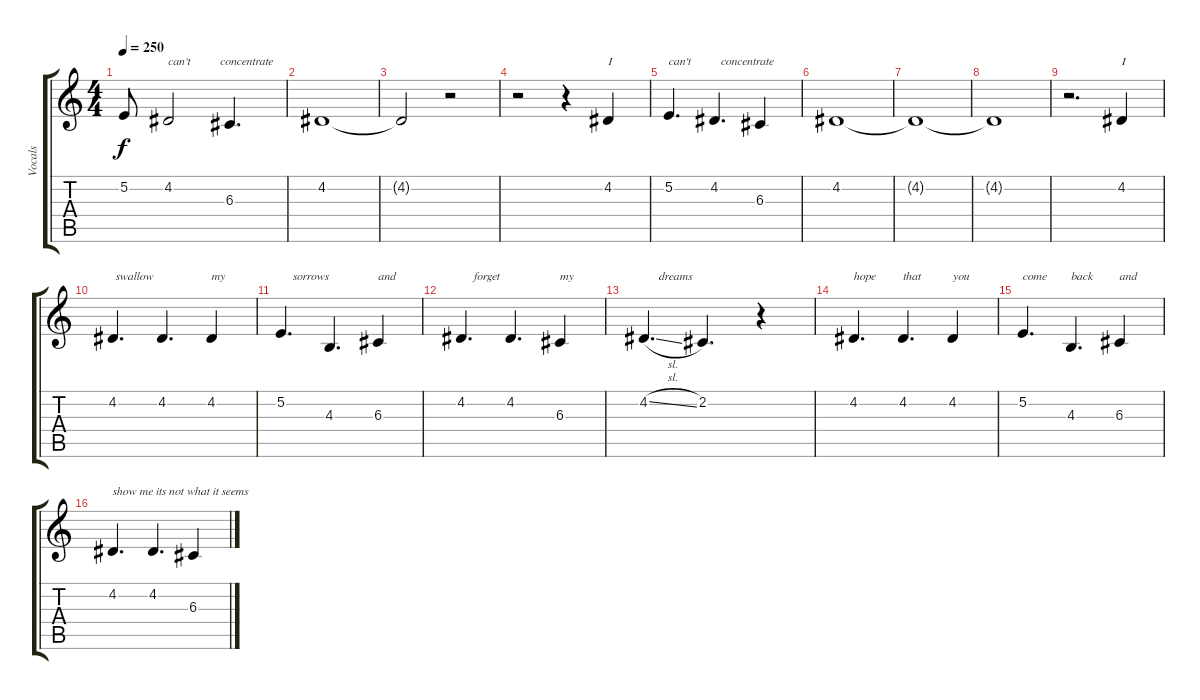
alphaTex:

\track ("Vocals" "Vocals") {instrument lead2sawtooth}
\staff {score tabs}
\tuning (E4 B3 G3 D3 A2 E2) {hide}
\ts (4 4)
\tempo 250
\clef g2
\ks c
5.2{t}.8{dy f} 4.2.2{txt "can't          concentrate"} 6.3.4{d} |
4.2.1 |
4.2{t}.2 r.2 |
r.2 r.4 4.2.4{txt "I"} |
5.2.4{d txt "can't          concentrate"} 4.2.4{d} 6.3.4 |
4.2.1 |
4.2{t}.1 |
4.2{t}.1 |
r.2{d} 4.2.4{txt "I"} |
4.2.4{d txt " swallow"} 4.2.4{d} 4.2.4{txt "my"} |
5.2.4{d txt "    sorrows"} 4.3.4{d} 6.3.4{txt "and"} |
4.2.4{d txt "    forget"} 4.2.4{d} 6.3.4{txt "my"} |
4.2{sl}.4{d txt "     dreams"} 2.2.4{d} r.4 |
4.2.4{d txt "hope"} 4.2.4{d txt "that"} 4.2.4{txt "you"} |
5.2.4{d txt "come"} 4.3.4{d txt "back"} 6.3.4{txt "and"} |
4.2.4{d txt "show me its not what it seems"} 4.2.4{d} 6.3.4
